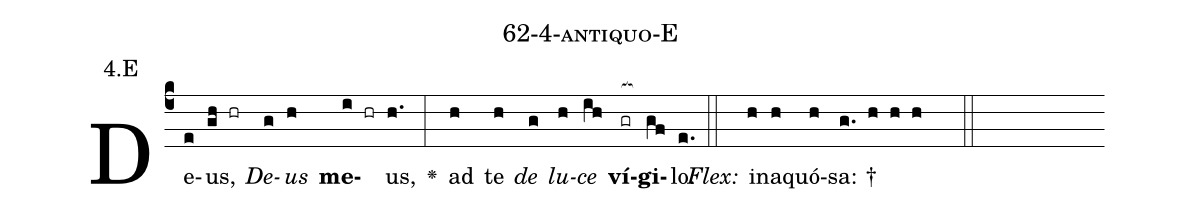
name: 62-4-antiquo-E;
annotation: 4.E;
%%
(c4)De(e)us,(gh hr) <i>De</i>(g)<i>us</i>(h) <b>me</b>(i hr)us,(h.) <v>\greheightstar</v>(:) ad(h) te(h) <i>de</i>(g) <i>lu</i>(h)<i>ce</i>(ih) <b>ví</b>(gr[ocb:1{])<b>gi</b>(gf[ocb:0}])lo.(e.) (::)
<i>Flex:</i>()  in(h)a(h)quó(h)sa: †(g. h h h  ::)

%E(h) u(g) o(h) u(ih) a(gf) e.(e.) (::)
